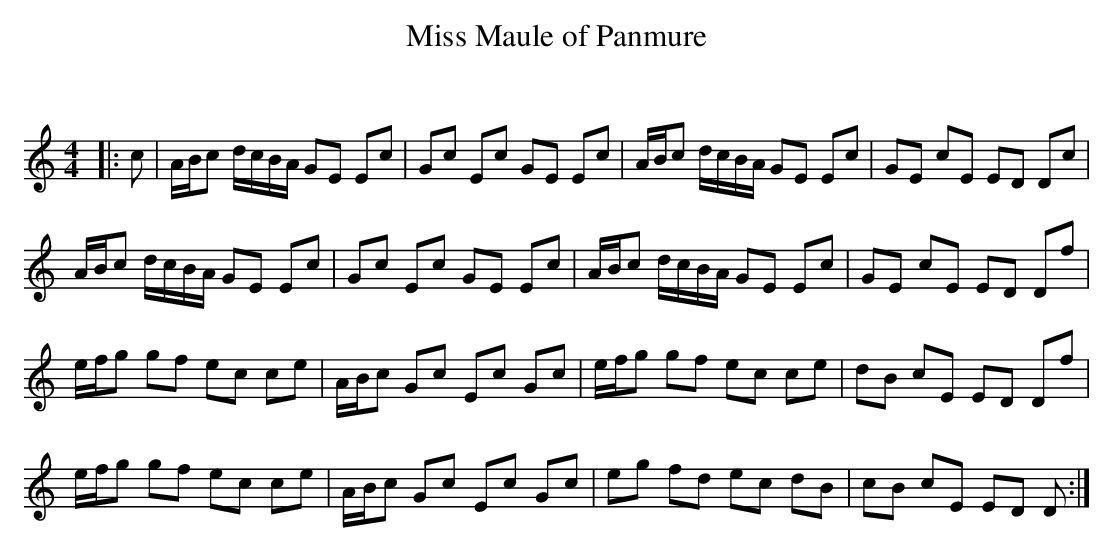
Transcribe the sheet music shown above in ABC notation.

X:1
T: Miss Maule of Panmure
C:
Q: 232
K:C
M:4/4
L:1/8
|:c|A1/2B1/2c d1/2c1/2B1/2A1/2 GE Ec|Gc Ec GE Ec|A1/2B1/2c d1/2c1/2B1/2A1/2 GE Ec|GE cE ED Dc|
A1/2B1/2c d1/2c1/2B1/2A1/2 GE Ec|Gc Ec GE Ec|A1/2B1/2c d1/2c1/2B1/2A1/2 GE Ec|GE cE ED Df|
e1/2f1/2g gf ec ce|A1/2B1/2c Gc Ec Gc|e1/2f1/2g gf ec ce|dB cE ED Df|
e1/2f1/2g gf ec ce|A1/2B1/2c Gc Ec Gc|eg fd ec dB|cB cE ED D:|
